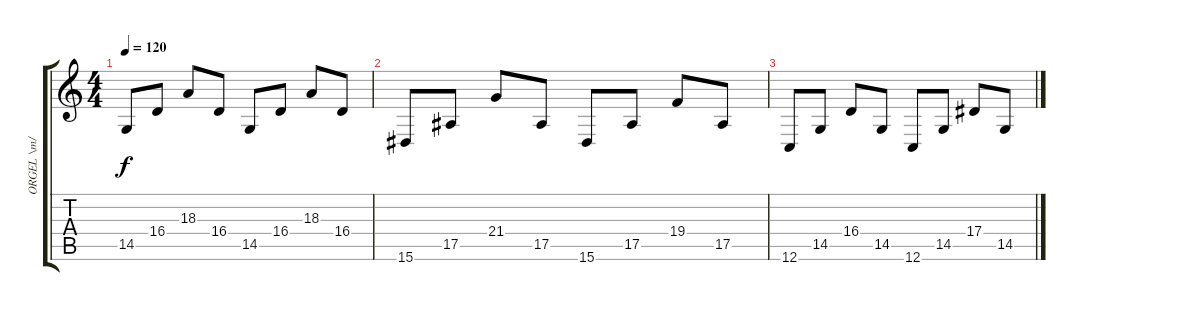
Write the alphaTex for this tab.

\track ("ORGEL \\m/" "ORGEL \\m/") {instrument churchorgan}
\staff {score tabs}
\tuning (C4 G3 Eb3 Bb2 F2 C2) {hide}
\ts (4 4)
\tempo 120
\clef g2
\ks c
14.5.8{dy f} 16.4.8 18.3.8 16.4.8 14.5.8 16.4.8 18.3.8 16.4.8 |
15.6.8 17.5.8 21.4.8 17.5.8 15.6.8 17.5.8 19.4.8 17.5.8 |
12.6.8 14.5.8 16.4.8 14.5.8 12.6.8 14.5.8 17.4.8 14.5.8
